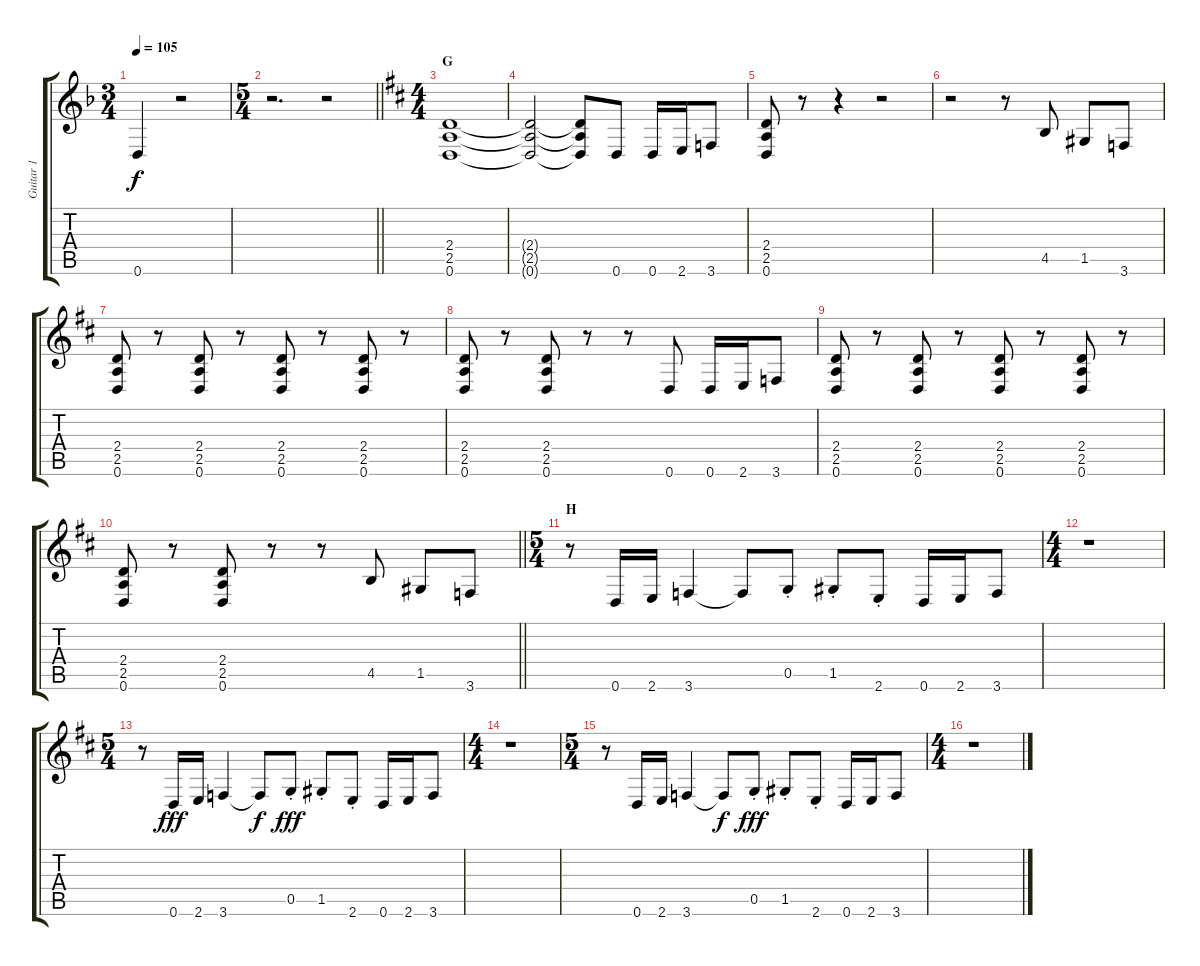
\track ("Guitar 1" "Guitar 1") {instrument distortionguitar}
\staff {score tabs}
\tuning (D4 A3 F3 C3 G2 D2) {hide}
\ts (3 4)
\tempo 105
\clef g2
\ks dminor
0.6.4{dy f} r.2 |
\ts (5 4)
\barLineRight lightlight
r.2{d} r.2 |
\ts (4 4)
\section ("" "G")
\ks bminor
(2.4 2.5 0.6).1 |
(2.4{t} 2.5{t} 0.6{t}).2 (2.4{t} 2.5{t} 0.6{t}).8 0.6.8 0.6.16 2.6.16 3.6.8 |
(2.4 2.5 0.6).8 r.8 r.4 r.2 |
r.2 r.8 4.5.8 1.5.8 3.6.8 |
(2.4 2.5 0.6).8 r.8 (2.4 2.5 0.6).8 r.8 (2.4 2.5 0.6).8 r.8 (2.4 2.5 0.6).8 r.8 |
(2.4 2.5 0.6).8 r.8 (2.4 2.5 0.6).8 r.8 r.8 0.6.8 0.6.16 2.6.16 3.6.8 |
(2.4 2.5 0.6).8 r.8 (2.4 2.5 0.6).8 r.8 (2.4 2.5 0.6).8 r.8 (2.4 2.5 0.6).8 r.8 |
\barLineRight lightlight
(2.4 2.5 0.6).8 r.8 (2.4 2.5 0.6).8 r.8 r.8 4.5.8 1.5.8 3.6.8 |
\ts (5 4)
\section ("" "H")
r.8 0.6.16 2.6.16 3.6.4 3.6{t}.8 0.5{st}.8 1.5{st}.8 2.6{st}.8 0.6.16 2.6.16 3.6.8 |
\ts (4 4)
\ks d
r.1 |
\ts (5 4)
\ks bminor
r.8 0.6.16{dy fff} 2.6.16 3.6.4 3.6{t}.8{dy f} 0.5{st}.8{dy fff} 1.5{st}.8 2.6{st}.8 0.6.16 2.6.16 3.6.8 |
\ts (4 4)
r.1 |
\ts (5 4)
r.8 0.6.16 2.6.16 3.6.4 3.6{t}.8{dy f} 0.5{st}.8{dy fff} 1.5{st}.8 2.6{st}.8 0.6.16 2.6.16 3.6.8 |
\ts (4 4)
r.1
